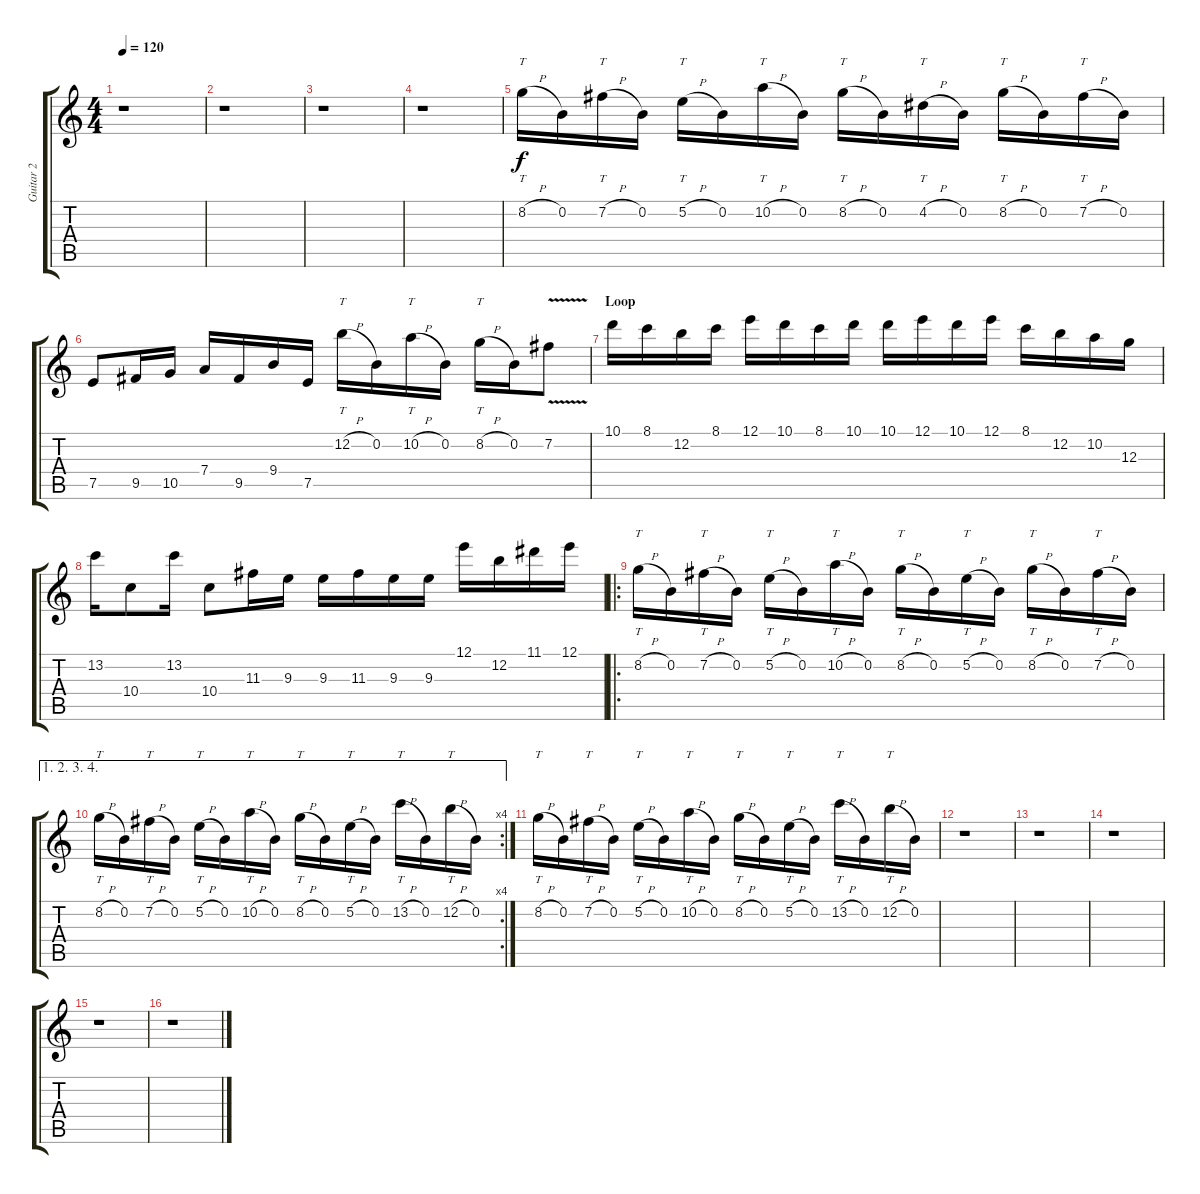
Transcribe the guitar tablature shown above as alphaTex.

\track ("Guitar 2" "Guitar 2") {instrument overdrivenguitar}
\staff {score tabs}
\tuning (E4 B3 G3 D3 A2 E2) {hide}
\ts (4 4)
\tempo 120
\clef g2
\ks c
r.1{dy f} |
r.1 |
r.1 |
r.1 |
8.2{h}.16{tt} 0.2.16 7.2{h}.16{tt} 0.2.16 5.2{h}.16{tt} 0.2.16 10.2{h}.16{tt} 0.2.16 8.2{h}.16{tt} 0.2.16 4.2{h}.16{tt} 0.2.16 8.2{h}.16{tt} 0.2.16 7.2{h}.16{tt} 0.2.16 |
7.5.8 9.5.16 10.5.16 7.4.16 9.5.16 9.4.16 7.5.16 12.2{h}.16{tt} 0.2.16 10.2{h}.16{tt} 0.2.16 8.2{h}.16{tt} 0.2.16 7.2{v}.8 |
\section ("" "Loop")
10.1.16 8.1.16 12.2.16 8.1.16 12.1.16 10.1.16 8.1.16 10.1.16 10.1.16 12.1.16 10.1.16 12.1.16 8.1.16 12.2.16 10.2.16 12.3.16 |
13.2.16 10.4.8 13.2.16 10.4.8 11.3.16 9.3.16 9.3.16 11.3.16 9.3.16 9.3.16 12.1.16 12.2.16 11.1.16 12.1.16 |
\ro
8.2{h}.16{tt} 0.2.16 7.2{h}.16{tt} 0.2.16 5.2{h}.16{tt} 0.2.16 10.2{h}.16{tt} 0.2.16 8.2{h}.16{tt} 0.2.16 5.2{h}.16{tt} 0.2.16 8.2{h}.16{tt} 0.2.16 7.2{h}.16{tt} 0.2.16 |
\ae (1 2 3 4)
\rc 4
8.2{h}.16{tt} 0.2.16 7.2{h}.16{tt} 0.2.16 5.2{h}.16{tt} 0.2.16 10.2{h}.16{tt} 0.2.16 8.2{h}.16{tt} 0.2.16 5.2{h}.16{tt} 0.2.16 13.2{h}.16{tt} 0.2.16 12.2{h}.16{tt} 0.2.16 |
8.2{h}.16{tt} 0.2.16 7.2{h}.16{tt} 0.2.16 5.2{h}.16{tt} 0.2.16 10.2{h}.16{tt} 0.2.16 8.2{h}.16{tt} 0.2.16 5.2{h}.16{tt} 0.2.16 13.2{h}.16{tt} 0.2.16 12.2{h}.16{tt} 0.2.16 |
r.1 |
r.1 |
r.1 |
r.1 |
r.1
